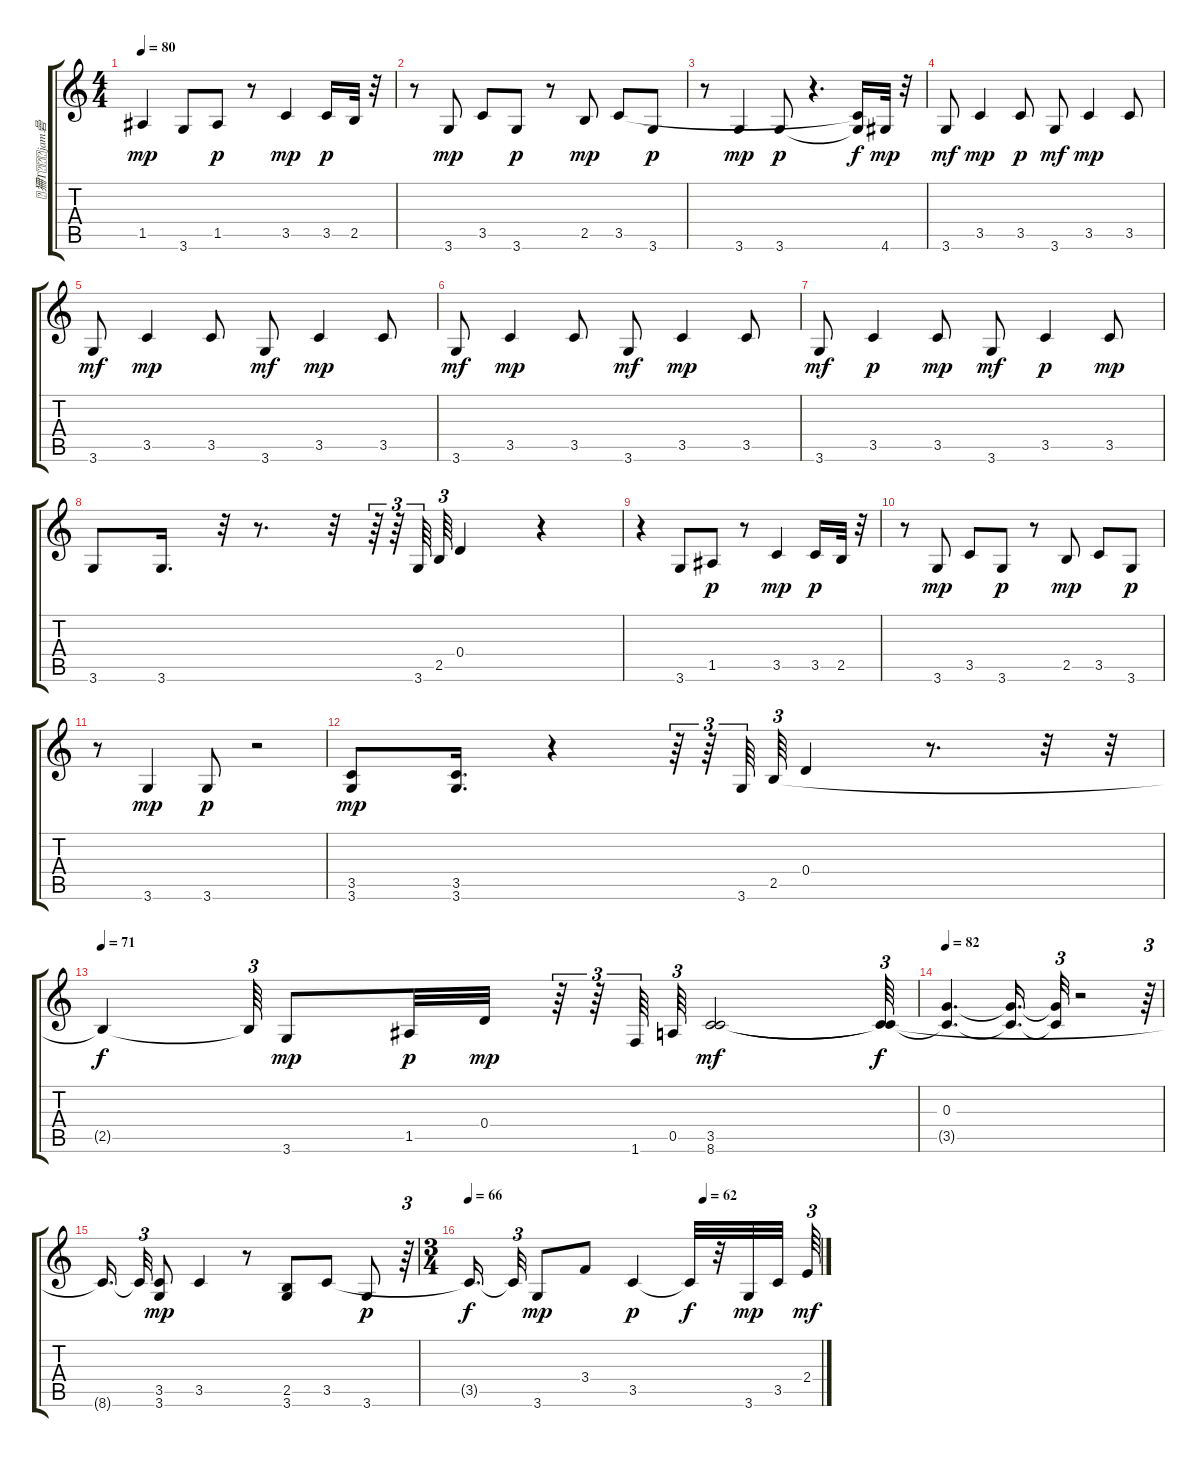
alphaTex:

\track ("狦Τjam碞ノ甀㎡や" "狦Τjam碞") {instrument acousticguitarsteel}
\staff {score tabs}
\tuning (E4 B3 G3 D3 A2 E2) {hide}
\ts (4 4)
\tempo 80
\clef g2
\ks c
1.5.4{dy mp} 3.6.8 1.5.8{dy p} r.8 3.5.4{dy mp} 3.5.16{dy p} 2.5.32{instrument guitarfretnoise} r.32 |
r.8{instrument acousticguitarsteel} 3.6.8{dy mp} 3.5.8 3.6.8{dy p} r.8 2.5.8{dy mp} 3.5.8 3.6.8{dy p} |
r.8 3.6.4{dy mp} 3.6.8{dy p} r.4{d} (3.5{t} 3.6{t}).16{dy f} 4.6.32{dy mp instrument guitarfretnoise} r.32 |
3.6.8{dy mf instrument acousticguitarsteel} 3.5.4{dy mp} 3.5.8{dy p} 3.6.8{dy mf} 3.5.4{dy mp} 3.5.8 |
3.6.8{dy mf} 3.5.4{dy mp} 3.5.8 3.6.8{dy mf} 3.5.4{dy mp} 3.5.8 |
3.6.8{dy mf} 3.5.4{dy mp} 3.5.8 3.6.8{dy mf} 3.5.4{dy mp} 3.5.8 |
3.6.8{dy mf} 3.5.4{dy p} 3.5.8{dy mp} 3.6.8{dy mf} 3.5.4{dy p} 3.5.8{dy mp} |
3.6.8 3.6.16{d} r.32{tu (3 2)} r.8{d} r.32 r.64{tu (3 2)} r.64{tu (3 2)} 3.6.64{tu (3 2)} 2.5.64{tu (3 2)} 0.4.4 r.4 |
r.4 3.6.8 1.5.8{dy p} r.8 3.5.4{dy mp} 3.5.16{dy p} 2.5.32{instrument guitarfretnoise} r.32 |
r.8{instrument acousticguitarsteel} 3.6.8{dy mp} 3.5.8 3.6.8{dy p} r.8 2.5.8{dy mp} 3.5.8 3.6.8{dy p} |
r.8 3.6.4{dy mp} 3.6.8{dy p} r.2 |
(3.5 3.6).8{dy mp} (3.5 3.6).16{d} r.4 r.64{tu (3 2)} r.64{tu (3 2)} 3.6.64{tu (3 2)} 2.5.64{tu (3 2)} 0.4.4 r.8{d} r.32 r.32{tu (3 2)} |
\tempo 71
2.5{t}.4{dy f} 2.5{t}.64{tu (3 2)} 3.6.8{dy mp} 1.5.32{dy p} 0.4.32{dy mp instrument guitarfretnoise} r.64{tu (3 2) instrument acousticguitarsteel} r.64{tu (3 2)} 1.6.64{tu (3 2)} 0.5.64{tu (3 2)} (3.5 8.6).2{dy mf} (3.5{t} 8.6{t}).64{tu (3 2) dy f} |
\tempo 82
(0.3 3.5{t}).4{d} (0.3{t} 3.5{t}).16{d} (0.3{t} 3.5{t}).32{tu (3 2)} r.2 r.64{tu (3 2)} |
8.6{t}.16{d} 8.6{t}.32{tu (3 2)} (3.5 3.6).8{dy mp} 3.5.4 r.8 (2.5 3.6).8 3.5.8 3.6.8{dy p} r.64{tu (3 2)} |
\ts (3 4)
\tempo 66
\tempo (62 0.6666666666666666)
3.5{t}.16{d dy f} 3.5{t}.32{tu (3 2)} 3.6.8{dy mp} 3.4.8 3.5.4{dy p} 3.5{t}.32{dy f} r.32 3.6.32{dy mp} 3.5.32{beam splitsecondary} 2.4.64{tu (3 2) dy mf}
